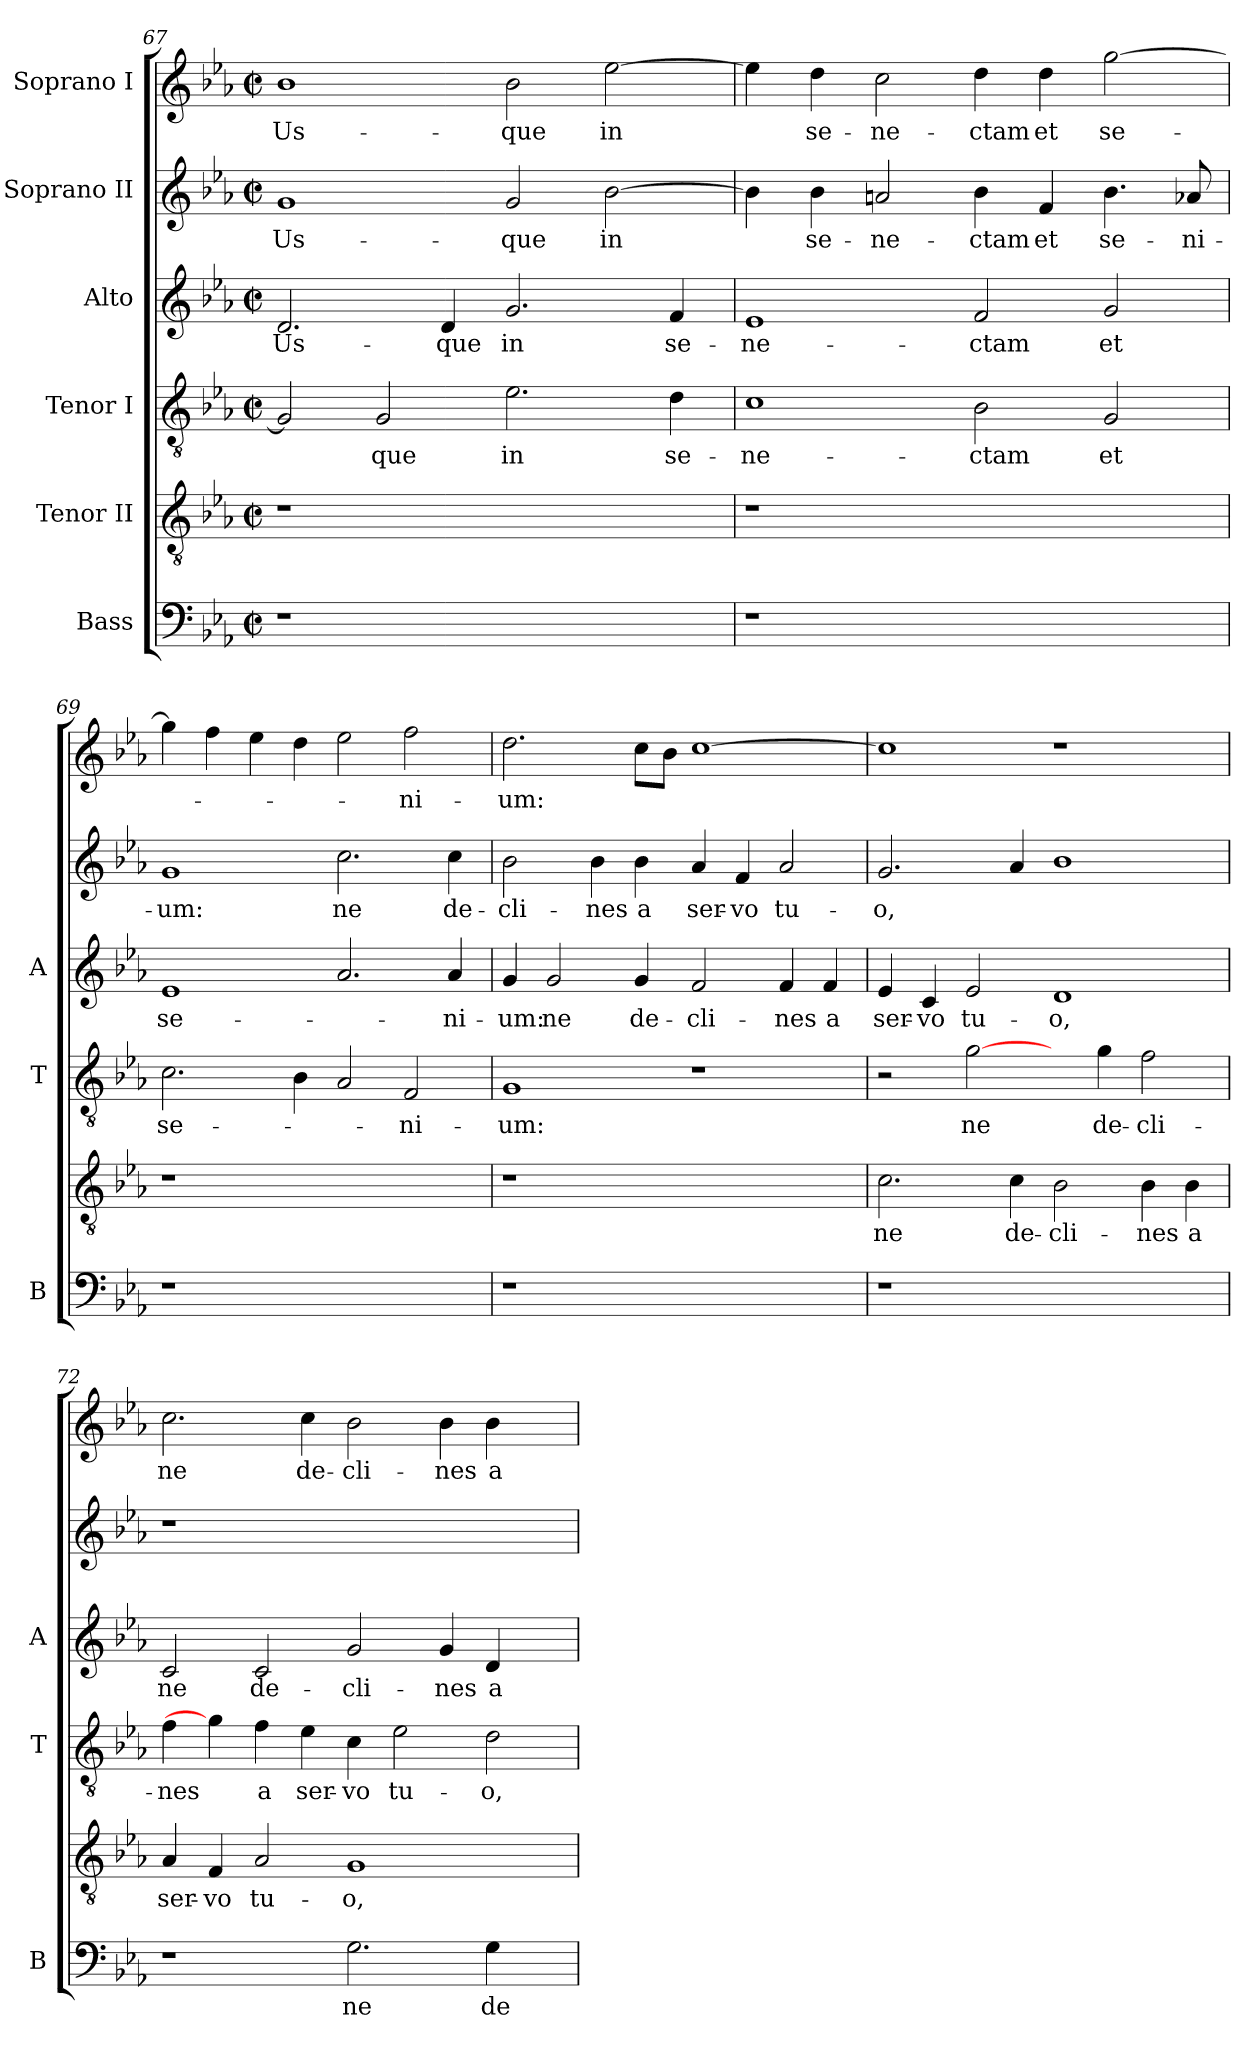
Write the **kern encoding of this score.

**kern	**text	**kern	**text	**kern	**text	**kern	**text	**kern	**text	**kern	**text
*part6	*part6	*part5	*part5	*part4	*part4	*part3	*part3	*part2	*part2	*part1	*part1
*staff6	*staff6	*staff5	*staff5	*staff4	*staff4	*staff3	*staff3	*staff2	*staff2	*staff1	*staff1
*I"Bass	*	*I"Tenor II	*	*I"Tenor I	*	*I"Alto	*	*I"Soprano II	*	*I"Soprano I	*
*I'B	*	*	*	*I'T	*	*I'A	*	*	*	*	*
*clefF4	*	*clefGv2	*	*clefGv2	*	*clefG2	*	*clefG2	*	*clefG2	*
*k[b-e-a-]	*	*k[b-e-a-]	*	*k[b-e-a-]	*	*k[b-e-a-]	*	*k[b-e-a-]	*	*k[b-e-a-]	*
*E-:	*	*E-:	*	*E-:	*	*E-:	*	*E-:	*	*E-:	*
*M2/2	*	*M2/2	*	*M2/2	*	*M2/2	*	*M2/2	*	*M2/2	*
*met(c|)	*	*met(c|)	*	*met(c|)	*	*met(c|)	*	*met(c|)	*	*met(c|)	*
=67	=67	=67	=67	=67	=67	=67	=67	=67	=67	=67	=67
!LO:N:vis=1	!	!LO:N:vis=1	!	!	!	!	!LO:LY:b	!	!LO:LY:b	!	!LO:LY:b
1r	.	1r	.	2G/]	.	2.d/	Us-	1g	Us-	1b-	Us-
!	!	!	!	!	!LO:LY:b	!	!	!	!	!	!
.	.	.	.	2G/	-que	.	.	.	.	.	.
!	!	!	!	!	!	!	!LO:LY:b	!	!	!	!
.	.	.	.	.	.	4d/	-que	.	.	.	.
!	!	!	!	!	!LO:LY:b	!	!LO:LY:b	!	!LO:LY:b	!	!LO:LY:b
1ryy	.	1ryy	.	2.e-\	in	2.g/	in	2g/	-que	2b-\	-que
!	!	!	!	!	!	!	!	!	!LO:LY:b	!	!LO:LY:b
.	.	.	.	.	.	.	.	[>2b-\	in	[>2ee-\	in
!	!	!	!	!	!LO:LY:b	!	!LO:LY:b	!	!	!	!
.	.	.	.	4d\	se-	4f/	se-	.	.	.	.
=68	=68	=68	=68	=68	=68	=68	=68	=68	=68	=68	=68
!LO:N:vis=1	!	!LO:N:vis=1	!	!	!LO:LY:b	!	!LO:LY:b	!	!	!	!
1r	.	1r	.	1c	-ne-	1e-	-ne-	4b-\]	.	4ee-\]	.
!	!	!	!	!	!	!	!	!	!LO:LY:b	!	!LO:LY:b
.	.	.	.	.	.	.	.	4b-\	se-	4dd\	se-
!	!	!	!	!	!	!	!	!	!LO:LY:b	!	!LO:LY:b
.	.	.	.	.	.	.	.	2an/	-ne-	2cc\	-ne-
!	!	!	!	!	!LO:LY:b	!	!LO:LY:b	!	!LO:LY:b	!	!LO:LY:b
1ryy	.	1ryy	.	2B-\	-ctam	2f/	-ctam	4b-\	-ctam	4dd\	-ctam
!	!	!	!	!	!	!	!	!	!LO:LY:b	!	!LO:LY:b
.	.	.	.	.	.	.	.	4f/	et	4dd\	et
!	!	!	!	!	!LO:LY:b	!	!LO:LY:b	!	!LO:LY:b	!	!LO:LY:b
.	.	.	.	2G/	et	2g/	et	4.b-\	se-	[>2gg\	se-
!	!	!	!	!	!	!	!	!	!LO:LY:b	!	!
.	.	.	.	.	.	.	.	8a-X/	-ni-	.	.
=69	=69	=69	=69	=69	=69	=69	=69	=69	=69	=69	=69
!LO:N:vis=1	!	!LO:N:vis=1	!	!	!LO:LY:b	!	!LO:LY:b	!	!LO:LY:b	!	!
1r	.	1r	.	2.c\	se-	1e-	se-	1g	-um:	4gg\]	.
.	.	.	.	.	.	.	.	.	.	4ff\	.
.	.	.	.	.	.	.	.	.	.	4ee-\	.
.	.	.	.	4B-\	.	.	.	.	.	4dd\	.
!	!	!	!	!	!	!	!	!	!LO:LY:b	!	!
1ryy	.	1ryy	.	2A-/	.	2.a-/	.	2.cc\	ne	2ee-\	.
!	!	!	!	!	!LO:LY:b	!	!	!	!	!	!LO:LY:b
.	.	.	.	2F/	-ni-	.	.	.	.	2ff\	-ni-
!	!	!	!	!	!	!	!LO:LY:b	!	!LO:LY:b	!	!
.	.	.	.	.	.	4a-/	-ni-	4cc\	de-	.	.
!!LO:LB:g=z
=70	=70	=70	=70	=70	=70	=70	=70	=70	=70	=70	=70
!LO:N:vis=1	!	!LO:N:vis=1	!	!	!LO:LY:b	!	!LO:LY:b	!	!LO:LY:b	!	!LO:LY:b
1r	.	1r	.	1G	-um:	4g/	-um:	2b-\	-cli-	2.dd\	-um:
!	!	!	!	!	!	!	!LO:LY:b	!	!	!	!
.	.	.	.	.	.	2g/	ne	.	.	.	.
!	!	!	!	!	!	!	!	!	!LO:LY:b	!	!
.	.	.	.	.	.	.	.	4b-\	-nes	.	.
!	!	!	!	!	!	!	!LO:LY:b	!	!LO:LY:b	!	!
.	.	.	.	.	.	4g/	de-	4b-\	a	8cc\L	.
.	.	.	.	.	.	.	.	.	.	8b-\J	.
!	!	!	!	!	!	!	!LO:LY:b	!	!LO:LY:b	!	!
1ryy	.	1ryy	.	1r	.	2f/	-cli-	4a-/	ser-	[>1cc	.
!	!	!	!	!	!	!	!	!	!LO:LY:b	!	!
.	.	.	.	.	.	.	.	4f/	-vo	.	.
!	!	!	!	!	!	!	!LO:LY:b	!	!LO:LY:b	!	!
.	.	.	.	.	.	4f/	-nes	2a-/	tu-	.	.
!	!	!	!	!	!	!	!LO:LY:b	!	!	!	!
.	.	.	.	.	.	4f/	a	.	.	.	.
=71	=71	=71	=71	=71	=71	=71	=71	=71	=71	=71	=71
!LO:N:vis=1	!	!	!LO:LY:b	!	!	!	!LO:LY:b	!	!LO:LY:b	!	!
1r	.	2.c\	ne	2r	.	4e-/	ser-	2.g/	-o,	1cc]	.
!	!	!	!	!	!	!	!LO:LY:b	!	!	!	!
.	.	.	.	.	.	4c/	-vo	.	.	.	.
!	!	!	!	!	!LO:LY:b	!	!LO:LY:b	!	!	!	!
.	.	.	.	[2g\	ne	2e-/	tu-	.	.	.	.
!	!	!	!LO:LY:b	!	!	!	!	!	!	!	!
.	.	4c\	de-	.	.	.	.	4a-/	.	.	.
!	!	!	!LO:LY:b	!	!	!	!LO:LY:b	!	!	!	!
1ryy	.	2B-\	-cli-	4ryy	.	1d	-o,	1b-	.	1r	.
!	!	!	!	!	!LO:LY:b	!	!	!	!	!	!
.	.	.	.	4g\	de-	.	.	.	.	.	.
!	!	!	!LO:LY:b	!	!LO:LY:b	!	!	!	!	!	!
.	.	4B-\	-nes	2f\	-cli-	.	.	.	.	.	.
!	!	!	!LO:LY:b	!	!	!	!	!	!	!	!
.	.	4B-\	a	.	.	.	.	.	.	.	.
=72	=72	=72	=72	=72	=72	=72	=72	=72	=72	=72	=72
!	!	!	!LO:LY:b	!	!LO:LY:b	!	!LO:LY:b	!LO:N:vis=1	!	!	!LO:LY:b
1r	.	4A-/	ser-	4f\	-nes	2c/	ne	1r	.	2.cc\	ne
!	!	!	!LO:LY:b	!	!	!	!	!	!	!	!
.	.	4F/	-vo	4g\]	.	.	.	.	.	.	.
!	!	!	!LO:LY:b	!	!LO:LY:b	!	!LO:LY:b	!	!	!	!
.	.	2A-/	tu-	4f\	a	2c/	de-	.	.	.	.
!	!	!	!	!	!LO:LY:b	!	!	!	!	!	!LO:LY:b
.	.	.	.	4e-\	ser-	.	.	.	.	4cc\	de-
!	!LO:LY:b	!	!LO:LY:b	!	!LO:LY:b	!	!LO:LY:b	!	!	!	!LO:LY:b
2.G\	ne	1G	-o,	4c\	-vo	2g/	-cli-	1ryy	.	2b-\	-cli-
!	!	!	!	!	!LO:LY:b	!	!	!	!	!	!
.	.	.	.	2e-\	tu-	.	.	.	.	.	.
!	!	!	!	!	!	!	!LO:LY:b	!	!	!	!LO:LY:b
.	.	.	.	.	.	4g/	-nes	.	.	4b-\	-nes
!	!LO:LY:b	!	!	!	!LO:LY:b	!	!LO:LY:b	!	!	!	!LO:LY:b
4G\	de-	.	.	2d\	-o,	4d/	a	.	.	4b-\	a
4ryy	.	4ryy	.	.	.	4ryy	.	4ryy	.	4ryy	.
=	=	=	=	=	=	=	=	=	=	=	=
*-	*-	*-	*-	*-	*-	*-	*-	*-	*-	*-	*-
